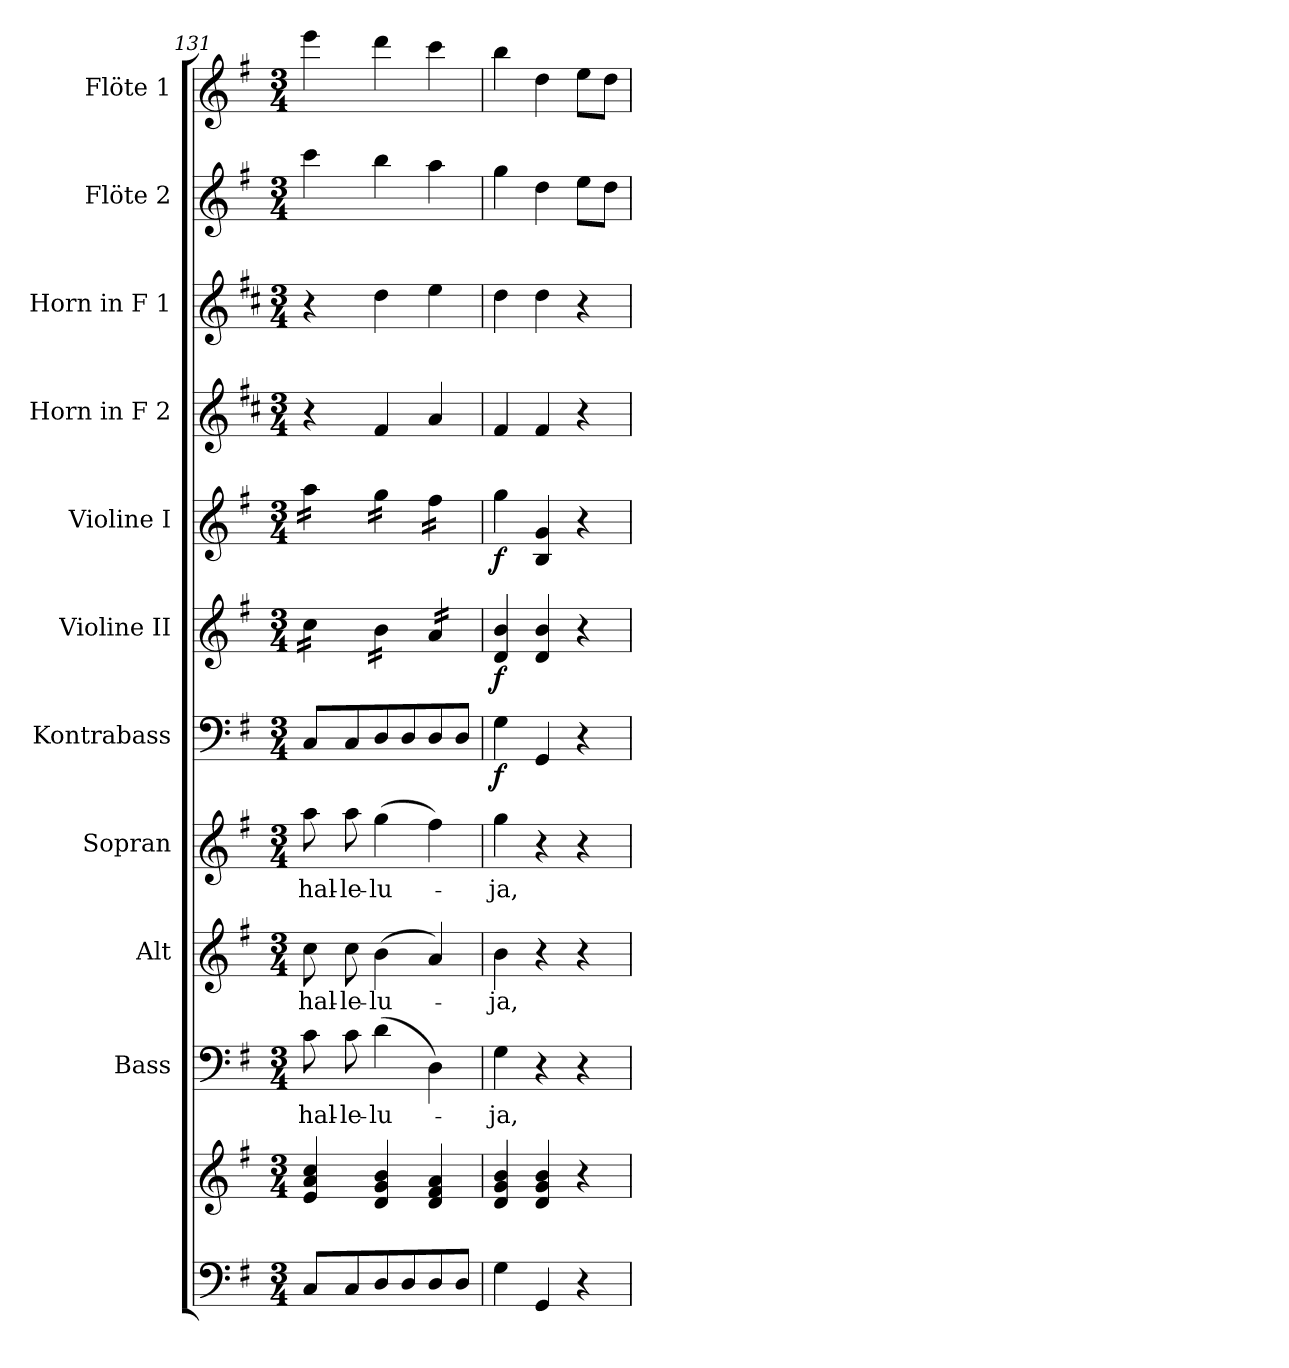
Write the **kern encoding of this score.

**kern	**kern	**kern	**text	**kern	**text	**kern	**text	**kern	**dynam	**kern	**dynam	**kern	**dynam	**kern	**kern	**kern	**kern
*part11	*part11	*part10	*part10	*part9	*part9	*part8	*part8	*part7	*part7	*part6	*part6	*part5	*part5	*part4	*part3	*part2	*part1
*staff12	*staff11	*staff10	*staff10	*staff9	*staff9	*staff8	*staff8	*staff7	*staff7	*staff6	*staff6	*staff5	*staff5	*staff4	*staff3	*staff2	*staff1
*	*	*I"Bass	*	*I"Alt	*	*I"Sopran	*	*I"Kontrabass	*	*I"Violine II	*	*I"Violine I	*	*I"Horn in F 2	*I"Horn in F 1	*I"Flöte 2	*I"Flöte 1
*	*	*I'B.	*	*I'A.	*	*I'S.	*	*I'Kb.	*	*I'Vl. II	*	*I'Vl. I	*	*	*	*I'Fl. 2	*I'Fl. 1
*clefF4	*clefG2	*clefF4	*	*clefG2	*	*clefG2	*	*clefF4	*	*clefG2	*	*clefG2	*	*clefG2	*clefG2	*clefG2	*clefG2
*	*	*	*	*	*	*	*	*ITrd7c12	*	*	*	*	*	*ITrd4c7	*ITrd4c7	*	*
*k[f#]	*k[f#]	*k[f#]	*	*k[f#]	*	*k[f#]	*	*k[f#]	*	*k[f#]	*	*k[f#]	*	*k[f#]	*k[f#]	*k[f#]	*k[f#]
*G:	*G:	*G:	*	*G:	*	*G:	*	*G:	*	*G:	*	*G:	*	*G:	*G:	*G:	*G:
*M3/4	*M3/4	*M3/4	*	*M3/4	*	*M3/4	*	*M3/4	*	*M3/4	*	*M3/4	*	*M3/4	*M3/4	*M3/4	*M3/4
=131	=131	=131	=131	=131	=131	=131	=131	=131	=131	=131	=131	=131	=131	=131	=131	=131	=131
!	!	!	!LO:LY:b	!	!LO:LY:b	!	!LO:LY:b	!	!	!	!	!	!	!	!	!	!
*	*	*	*	*	*	*	*	*	*	*tremolo	*	*	*	*	*	*	*
*	*	*	*	*	*	*	*	*	*	*	*	*tremolo	*	*	*	*	*
8C/L	4e/ 4a/ 4cc/	8c\	hal-	8cc\	hal-	8aa\	hal-	8CC/L	.	16cc\LL	.	16aa\LL	.	4r	4r	4ccc\	4eee\
.	.	.	.	.	.	.	.	.	.	16cc\	.	16aa\	.	.	.	.	.
!	!	!	!LO:LY:b	!	!LO:LY:b	!	!LO:LY:b	!	!	!	!	!	!	!	!	!	!
8C/	.	8c\	-le-	8cc\	-le-	8aa\	-le-	8CC/	.	16cc\	.	16aa\	.	.	.	.	.
.	.	.	.	.	.	.	.	.	.	16cc\JJ	.	16aa\JJ	.	.	.	.	.
!	!	!	!LO:LY:b	!	!LO:LY:b	!	!LO:LY:b	!	!	!	!	!	!	!	!	!	!
8D/	4d/ 4g/ 4b/	(>4d\	-lu-	(>4b\	-lu-	(>4gg\	-lu-	8DD/	.	16b\LL	.	16gg\LL	.	4B/	4g\	4bb\	4ddd\
.	.	.	.	.	.	.	.	.	.	16b\	.	16gg\	.	.	.	.	.
8D/	.	.	.	.	.	.	.	8DD/	.	16b\	.	16gg\	.	.	.	.	.
.	.	.	.	.	.	.	.	.	.	16b\JJ	.	16gg\JJ	.	.	.	.	.
8D/	4d/ 4f#/ 4a/	4D\)	.	4a/)	.	4ff#\)	.	8DD/	.	16a/LL	.	16ff#\LL	.	4d/	4a\	4aa\	4ccc\
.	.	.	.	.	.	.	.	.	.	16a/	.	16ff#\	.	.	.	.	.
8D/J	.	.	.	.	.	.	.	8DD/J	.	16a/	.	16ff#\	.	.	.	.	.
.	.	.	.	.	.	.	.	.	.	16a/JJ	.	16ff#\JJ	.	.	.	.	.
*	*	*	*	*	*	*	*	*	*	*	*	*Xtremolo	*	*	*	*	*
*	*	*	*	*	*	*	*	*	*	*Xtremolo	*	*	*	*	*	*	*
!!LO:PB:g=z
=132	=132	=132	=132	=132	=132	=132	=132	=132	=132	=132	=132	=132	=132	=132	=132	=132	=132
!	!	!	!LO:LY:b	!	!LO:LY:b	!	!LO:LY:b	!	!LO:DY:b	!	!LO:DY:b	!	!LO:DY:b	!	!	!	!
4G\	4d/ 4g/ 4b/	4G\	-ja,	4b\	-ja,	4gg\	-ja,	4GG\	f	4d/ 4b/	f	4gg\	f	4B/	4g\	4gg\	4bb\
4GG/	4d/ 4g/ 4b/	4r	.	4r	.	4r	.	4GGG/	.	4d/ 4b/	.	4B/ 4g/	.	4B/	4g\	4dd\	4dd\
4r	4r	4r	.	4r	.	4r	.	4r	.	4r	.	4r	.	4r	4r	8ee\L	8ee\L
.	.	.	.	.	.	.	.	.	.	.	.	.	.	.	.	8dd\J	8dd\J
=	=	=	=	=	=	=	=	=	=	=	=	=	=	=	=	=	=
*-	*-	*-	*-	*-	*-	*-	*-	*-	*-	*-	*-	*-	*-	*-	*-	*-	*-
